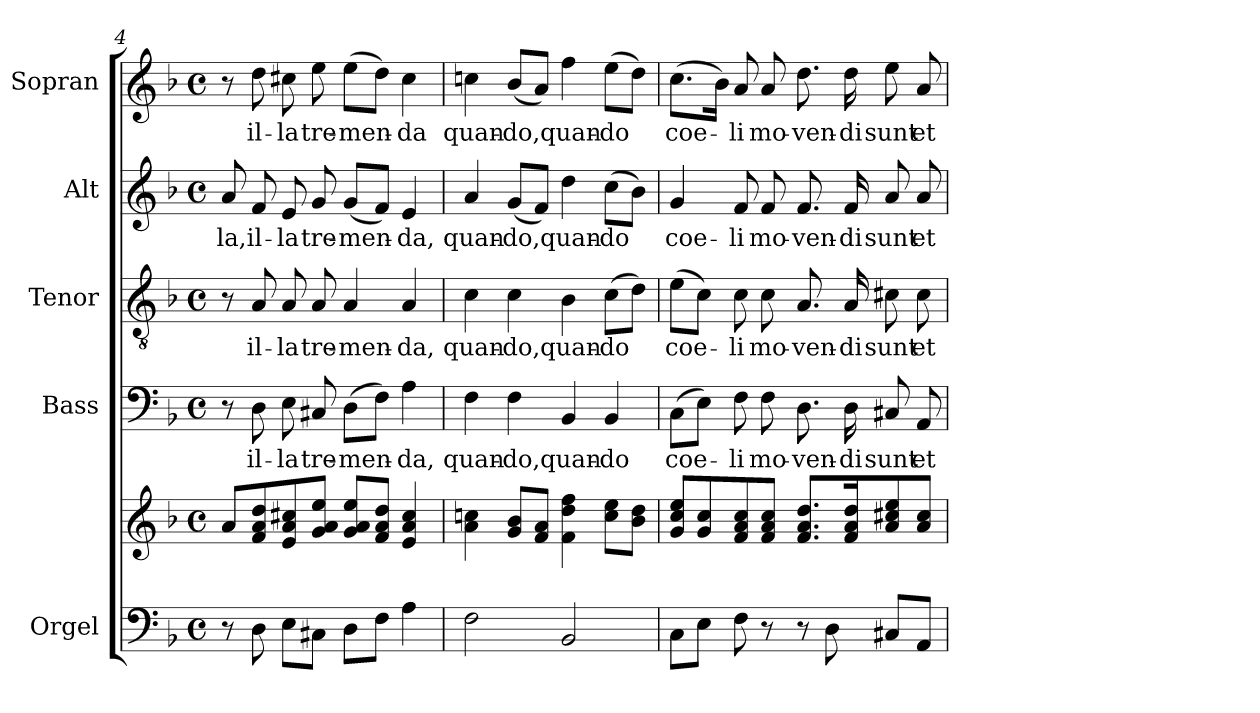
**kern	**kern	**kern	**text	**kern	**text	**kern	**text	**kern	**text
*part5	*part5	*part4	*part4	*part3	*part3	*part2	*part2	*part1	*part1
*staff6	*staff5	*staff4	*staff4	*staff3	*staff3	*staff2	*staff2	*staff1	*staff1
*I"Orgel	*	*I"Bass	*	*I"Tenor	*	*I"Alt	*	*I"Sopran	*
*I'Org.	*	*I'B.	*	*I'T.	*	*I'A.	*	*I'S.	*
!!LO:LB:g=z
*clefF4	*clefG2	*clefF4	*	*clefGv2	*	*clefG2	*	*clefG2	*
*	*	*	*	*ITrd7c12	*	*	*	*	*
*k[b-]	*k[b-]	*k[b-]	*	*k[b-]	*	*k[b-]	*	*k[b-]	*
*F:	*F:	*F:	*	*F:	*	*F:	*	*F:	*
*M4/4	*M4/4	*M4/4	*	*M4/4	*	*M4/4	*	*M4/4	*
*met(c)	*met(c)	*met(c)	*	*met(c)	*	*met(c)	*	*met(c)	*
=4	=4	=4	=4	=4	=4	=4	=4	=4	=4
!	!	!	!	!	!	!	!LO:LY:b:color=#000000	!	!
8r	8ai/L	8r	.	8r	.	8ai/	-la,	8r	.
!	!	!	!LO:LY:b:color=#000000	!	!	!	!	!	!
!	!	!	!	!	!LO:LY:b:color=#000000	!	!	!	!
!	!	!	!	!	!	!	!LO:LY:b:color=#000000	!	!
!	!	!	!	!	!	!	!	!	!LO:LY:b:color=#000000
8Di\	8fi/ 8ai 8ddi	8Di\	il-	8AAi/	il-	8fi/	il-	8ddi\	il-
!	!	!	!LO:LY:b:color=#000000	!	!	!	!	!	!
!	!	!	!	!	!LO:LY:b:color=#000000	!	!	!	!
!	!	!	!	!	!	!	!LO:LY:b:color=#000000	!	!
!	!	!	!	!	!	!	!	!	!LO:LY:b:color=#000000
8Ei\L	8ei/ 8ai 8cc#Xi	8Ei\	-la	8AAi/	-la	8ei/	-la	8cc#Xi\	-la
!	!	!	!LO:LY:b:color=#000000	!	!	!	!	!	!
!	!	!	!	!	!LO:LY:b:color=#000000	!	!	!	!
!	!	!	!	!	!	!	!LO:LY:b:color=#000000	!	!
!	!	!	!	!	!	!	!	!	!LO:LY:b:color=#000000
8C#Xi\J	8gi/ 8ai 8eeiJ	8C#Xi/	tre-	8AAi/	tre-	8gi/	tre-	8eei\	tre-
!	!	!	!LO:LY:b:color=#000000	!	!	!	!	!	!
!	!	!	!	!	!LO:LY:b:color=#000000	!	!	!	!
!	!	!	!	!	!	!	!LO:LY:b:color=#000000	!	!
!	!	!	!	!	!	!	!	!	!LO:LY:b:color=#000000
8Di\L	8gi/ 8ai 8eeiL	(8Di\L	-men-	4AAi/	-men-	(8gi/L	-men-	(8eei\L	-men-
8Fi\J	8fi/ 8ai 8ddiJ	8Fi\J)	.	.	.	8fi/J)	.	8ddi\J)	.
!	!	!	!LO:LY:b:color=#000000	!	!	!	!	!	!
!	!	!	!	!	!LO:LY:b:color=#000000	!	!	!	!
!	!	!	!	!	!	!	!LO:LY:b:color=#000000	!	!
!	!	!	!	!	!	!	!	!	!LO:LY:b:color=#000000
4Ai\	4ei/ 4ai 4cc#i	4Ai\	-da,	4AAi/	-da,	4ei/	-da,	4cc#i\	-da
=5	=5	=5	=5	=5	=5	=5	=5	=5	=5
!	!	!	!LO:LY:b:color=#000000	!	!	!	!	!	!
!	!	!	!	!	!LO:LY:b:color=#000000	!	!	!	!
!	!	!	!	!	!	!	!LO:LY:b:color=#000000	!	!
!	!	!	!	!	!	!	!	!	!LO:LY:b:color=#000000
2Fi\	4ai\ 4ccni	4Fi\	quan-	4Ci\	quan-	4ai/	quan-	4ccni\	quan-
!	!	!	!LO:LY:b:color=#000000	!	!	!	!	!	!
!	!	!	!	!	!LO:LY:b:color=#000000	!	!	!	!
!	!	!	!	!	!	!	!LO:LY:b:color=#000000	!	!
!	!	!	!	!	!	!	!	!	!LO:LY:b:color=#000000
.	8gi/ 8b-iL	4Fi\	-do,	4Ci\	-do,	(8gi/L	-do,	(8b-i/L	-do,
.	8fi/ 8aiJ	.	.	.	.	8fi/J)	.	8ai/J)	.
!	!	!	!LO:LY:b:color=#000000	!	!	!	!	!	!
!	!	!	!	!	!LO:LY:b:color=#000000	!	!	!	!
!	!	!	!	!	!	!	!LO:LY:b:color=#000000	!	!
!	!	!	!	!	!	!	!	!	!LO:LY:b:color=#000000
2BB-i/	4fi\ 4ddi 4ffi	4BB-i/	quan-	4BB-i\	quan-	4ddi\	quan-	4ffi\	quan-
!	!	!	!LO:LY:b:color=#000000	!	!	!	!	!	!
!	!	!	!	!	!LO:LY:b:color=#000000	!	!	!	!
!	!	!	!	!	!	!	!LO:LY:b:color=#000000	!	!
!	!	!	!	!	!	!	!	!	!LO:LY:b:color=#000000
.	8cci\ 8eeiL	4BB-i/	-do	(8Ci\L	-do	(8cci\L	-do	(8eei\L	-do
.	8b-i\ 8ddiJ	.	.	8Di\J)	.	8b-i\J)	.	8ddi\J)	.
=6	=6	=6	=6	=6	=6	=6	=6	=6	=6
!	!	!	!LO:LY:b:color=#000000	!	!	!	!	!	!
!	!	!	!	!	!LO:LY:b:color=#000000	!	!	!	!
!	!	!	!	!	!	!	!LO:LY:b:color=#000000	!	!
!	!	!	!	!	!	!	!	!	!LO:LY:b:color=#000000
8Ci\L	8gi/ 8cci 8eeiL	(8Ci\L	coe-	(8Ei\L	coe-	4gi/	coe-	(8.cci\L	coe-
8Ei\J	8gi/ 8cci	8Ei\J)	.	8Ci\J)	.	.	.	.	.
.	.	.	.	.	.	.	.	16b-i\Jk)	.
!	!	!	!LO:LY:b:color=#000000	!	!	!	!	!	!
!	!	!	!	!	!LO:LY:b:color=#000000	!	!	!	!
!	!	!	!	!	!	!	!LO:LY:b:color=#000000	!	!
!	!	!	!	!	!	!	!	!	!LO:LY:b:color=#000000
8Fi\	8fi/ 8ai 8cci	8Fi\	-li	8Ci\	-li	8fi/	-li	8ai/	-li
!	!	!	!LO:LY:b:color=#000000	!	!	!	!	!	!
!	!	!	!	!	!LO:LY:b:color=#000000	!	!	!	!
!	!	!	!	!	!	!	!LO:LY:b:color=#000000	!	!
!	!	!	!	!	!	!	!	!	!LO:LY:b:color=#000000
8r	8fi/ 8ai 8cciJ	8Fi\	mo-	8Ci\	mo-	8fi/	mo-	8ai/	mo-
!	!	!	!LO:LY:b:color=#000000	!	!	!	!	!	!
!	!	!	!	!	!LO:LY:b:color=#000000	!	!	!	!
!	!	!	!	!	!	!	!LO:LY:b:color=#000000	!	!
!	!	!	!	!	!	!	!	!	!LO:LY:b:color=#000000
8r	8.fi/ 8.ai 8.ddiL	8.Di\	-ven-	8.AAi/	-ven-	8.fi/	-ven-	8.ddi\	-ven-
8Di\	.	.	.	.	.	.	.	.	.
!	!	!	!LO:LY:b:color=#000000	!	!	!	!	!	!
!	!	!	!	!	!LO:LY:b:color=#000000	!	!	!	!
!	!	!	!	!	!	!	!LO:LY:b:color=#000000	!	!
!	!	!	!	!	!	!	!	!	!LO:LY:b:color=#000000
.	16fi/ 16ai 16ddik	16Di\	-di	16AAi/	-di	16fi/	-di	16ddi\	-di
!	!	!	!LO:LY:b:color=#000000	!	!	!	!	!	!
!	!	!	!	!	!LO:LY:b:color=#000000	!	!	!	!
!	!	!	!	!	!	!	!LO:LY:b:color=#000000	!	!
!	!	!	!	!	!	!	!	!	!LO:LY:b:color=#000000
8C#Xi/L	8ai/ 8cc#Xi 8eei	8C#Xi/	sunt	8C#Xi\	sunt	8ai/	sunt	8eei\	sunt
!	!	!	!LO:LY:b:color=#000000	!	!	!	!	!	!
!	!	!	!	!	!LO:LY:b:color=#000000	!	!	!	!
!	!	!	!	!	!	!	!LO:LY:b:color=#000000	!	!
!	!	!	!	!	!	!	!	!	!LO:LY:b:color=#000000
8AAi/J	8ai/ 8cc#iJ	8AAi/	et	8C#i\	et	8ai/	et	8ai/	et
=	=	=	=	=	=	=	=	=	=
*-	*-	*-	*-	*-	*-	*-	*-	*-	*-
